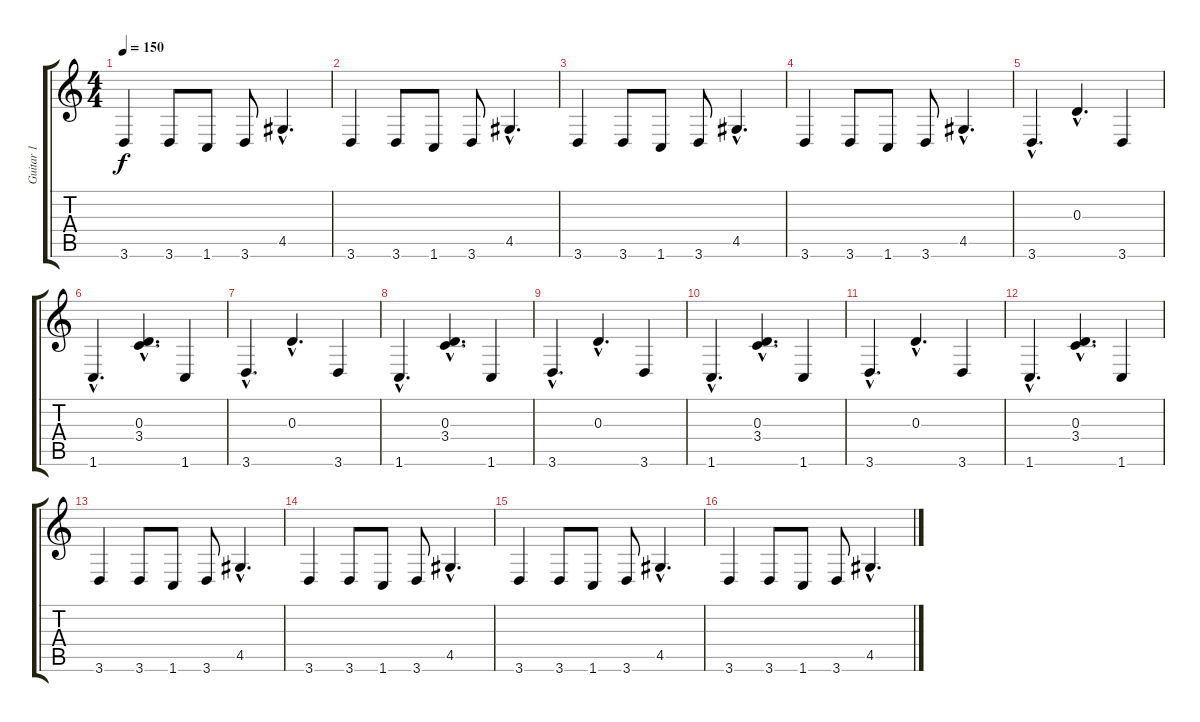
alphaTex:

\track ("Guitar 1" "Guitar 1") {instrument distortionguitar}
\staff {score tabs}
\tuning (B3 Gb3 D3 A2 E2 B1) {hide}
\ts (4 4)
\tempo 150
\clef g2
\ks c
3.6.4{dy f} 3.6.8 1.6.8 3.6.8 4.5{hac}.4{d} |
3.6.4 3.6.8 1.6.8 3.6.8 4.5{hac}.4{d} |
3.6.4 3.6.8 1.6.8 3.6.8 4.5{hac}.4{d} |
3.6.4 3.6.8 1.6.8 3.6.8 4.5{hac}.4{d} |
3.6{hac}.4{d} 0.3{hac}.4{d} 3.6.4 |
1.6{hac}.4{d} (0.3{hac} 3.4{hac}).4{d} 1.6.4 |
3.6{hac}.4{d} 0.3{hac}.4{d} 3.6.4 |
1.6{hac}.4{d} (0.3{hac} 3.4{hac}).4{d} 1.6.4 |
3.6{hac}.4{d} 0.3{hac}.4{d} 3.6.4 |
1.6{hac}.4{d} (0.3{hac} 3.4{hac}).4{d} 1.6.4 |
3.6{hac}.4{d} 0.3{hac}.4{d} 3.6.4 |
1.6{hac}.4{d} (0.3{hac} 3.4{hac}).4{d} 1.6.4 |
3.6.4 3.6.8 1.6.8 3.6.8 4.5{hac}.4{d} |
3.6.4 3.6.8 1.6.8 3.6.8 4.5{hac}.4{d} |
3.6.4 3.6.8 1.6.8 3.6.8 4.5{hac}.4{d} |
3.6.4 3.6.8 1.6.8 3.6.8 4.5{hac}.4{d}
